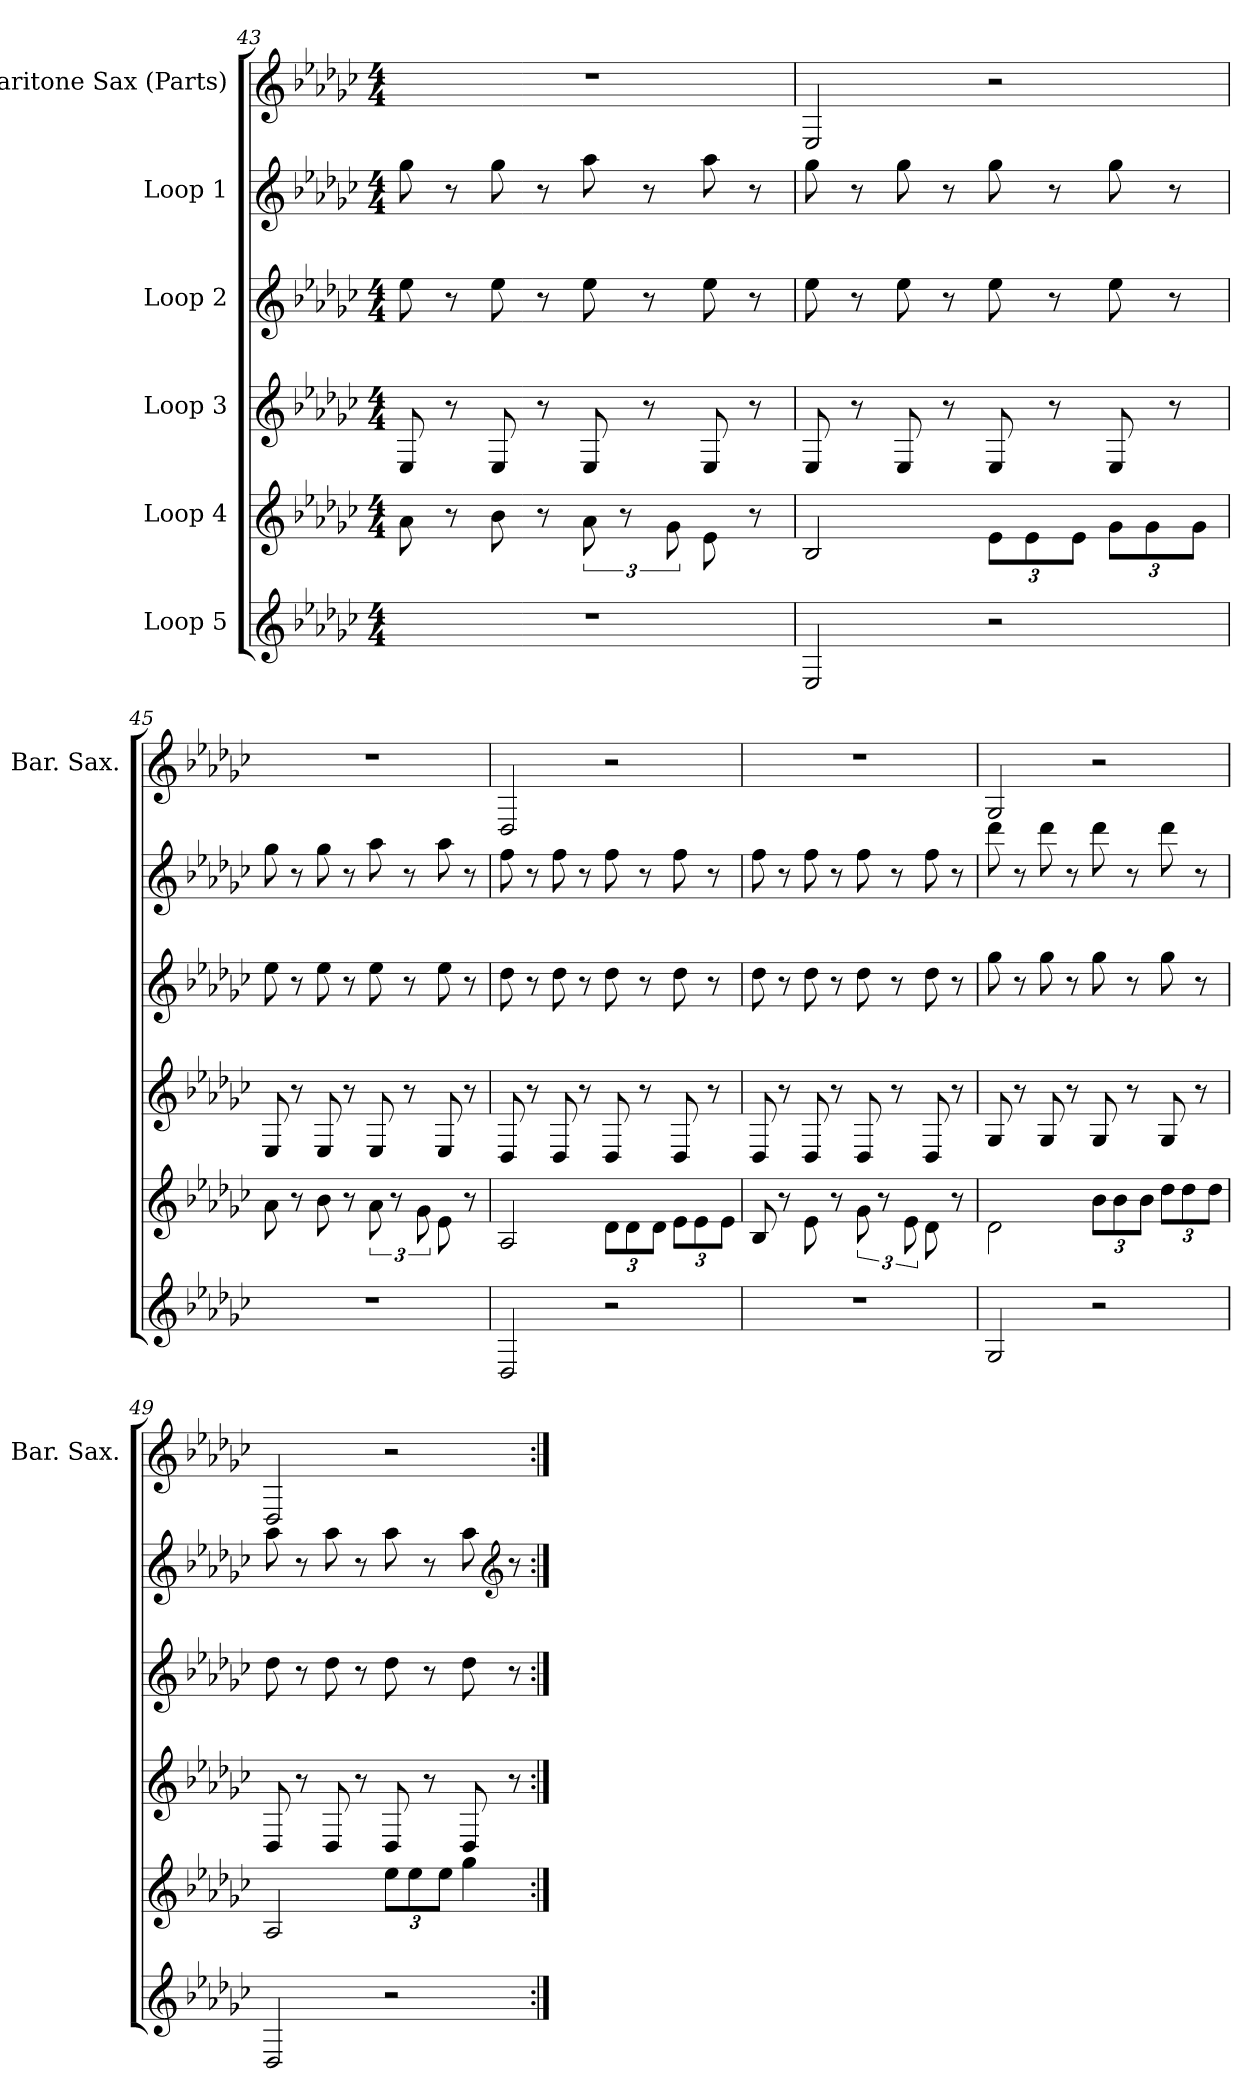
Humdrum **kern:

**kern	**kern	**kern	**kern	**kern	**kern
*part6	*part5	*part4	*part3	*part2	*part1
*staff6	*staff5	*staff4	*staff3	*staff2	*staff1
*I"Loop 5	*I"Loop 4	*I"Loop 3	*I"Loop 2	*I"Loop 1	*I"Baritone Sax (Parts)
*	*	*	*	*	*I'Bar. Sax.
*clefG2	*clefG2	*clefG2	*clefG2	*clefG2	*clefG2
*ITrd19c33	*ITrd12c21	*ITrd12c21	*ITrd12c21	*ITrd12c21	*ITrd12c21
*k[b-e-a-d-g-c-]	*k[b-e-a-d-g-c-]	*k[b-e-a-d-g-c-]	*k[b-e-a-d-g-c-]	*k[b-e-a-d-g-c-]	*k[b-e-a-d-g-c-]
*M4/4	*M4/4	*M4/4	*M4/4	*M4/4	*M4/4
=43	=43	=43	=43	=43	=43
1r	8A-\	8EE-/	8e-\	8g-\	1r
.	8r	8r	8r	8r	.
.	8B-\	8EE-/	8e-\	8g-\	.
.	8r	8r	8r	8r	.
.	12A-\	8EE-/	8e-\	8a-\	.
.	12r	.	.	.	.
.	.	8r	8r	8r	.
.	12G-\	.	.	.	.
.	8E-\	8EE-/	8e-\	8a-\	.
.	8r	8r	8r	8r	.
!!LO:LB:g=z
=44	=44	=44	=44	=44	=44
2EEE-/	2BB-/	8EE-/	8e-\	8g-\	2EE-/
.	.	8r	8r	8r	.
.	.	8EE-/	8e-\	8g-\	.
.	.	8r	8r	8r	.
*	*Xbrackettup	*	*	*	*
2r	12E-\L	8EE-/	8e-\	8g-\	2r
.	12E-\	.	.	.	.
.	.	8r	8r	8r	.
.	12E-\J	.	.	.	.
.	12G-\L	8EE-/	8e-\	8g-\	.
.	12G-\	.	.	.	.
.	.	8r	8r	8r	.
.	12G-\J	.	.	.	.
=45	=45	=45	=45	=45	=45
1r	8A-\	8EE-/	8e-\	8g-\	1r
.	8r	8r	8r	8r	.
.	8B-\	8EE-/	8e-\	8g-\	.
.	8r	8r	8r	8r	.
*	*brackettup	*	*	*	*
.	12A-\	8EE-/	8e-\	8a-\	.
.	12r	.	.	.	.
.	.	8r	8r	8r	.
.	12G-\	.	.	.	.
.	8E-\	8EE-/	8e-\	8a-\	.
.	8r	8r	8r	8r	.
=46	=46	=46	=46	=46	=46
2DDD-/	2AA-/	8DD-/	8d-\	8f\	2DD-/
.	.	8r	8r	8r	.
.	.	8DD-/	8d-\	8f\	.
.	.	8r	8r	8r	.
*	*Xbrackettup	*	*	*	*
2r	12D-\L	8DD-/	8d-\	8f\	2r
.	12D-\	.	.	.	.
.	.	8r	8r	8r	.
.	12D-\J	.	.	.	.
.	12E-\L	8DD-/	8d-\	8f\	.
.	12E-\	.	.	.	.
.	.	8r	8r	8r	.
.	12E-\J	.	.	.	.
=47	=47	=47	=47	=47	=47
1r	8BB-/	8DD-/	8d-\	8f\	1r
.	8r	8r	8r	8r	.
.	8E-\	8DD-/	8d-\	8f\	.
.	8r	8r	8r	8r	.
*	*brackettup	*	*	*	*
.	12G-\	8DD-/	8d-\	8f\	.
.	12r	.	.	.	.
.	.	8r	8r	8r	.
.	12E-\	.	.	.	.
.	8D-\	8DD-/	8d-\	8f\	.
.	8r	8r	8r	8r	.
!!LO:PB:g=z
=48	=48	=48	=48	=48	=48
2GGG-/	2D-\	8GG-/	8g-\	8dd-\	2GG-/
.	.	8r	8r	8r	.
.	.	8GG-/	8g-\	8dd-\	.
.	.	8r	8r	8r	.
*	*Xbrackettup	*	*	*	*
2r	12B-\L	8GG-/	8g-\	8dd-\	2r
.	12B-\	.	.	.	.
.	.	8r	8r	8r	.
.	12B-\J	.	.	.	.
.	12d-\L	8GG-/	8g-\	8dd-\	.
.	12d-\	.	.	.	.
.	.	8r	8r	8r	.
.	12d-\J	.	.	.	.
=49	=49	=49	=49	=49	=49
2DDD-/	2AA-/	8DD-/	8d-\	8a-\	2DD-/
.	.	8r	8r	8r	.
.	.	8DD-/	8d-\	8a-\	.
.	.	8r	8r	8r	.
2r	12e-\L	8DD-/	8d-\	8a-\	2r
.	12e-\	.	.	.	.
.	.	8r	8r	8r	.
.	12e-\J	.	.	.	.
.	4g-\	8DD-/	8d-\	8a-\	.
*	*	*	*	*clefG2	*
.	.	8r	8r	8r	.
=:|!	=:|!	=:|!	=:|!	=:|!	=:|!
*-	*-	*-	*-	*-	*-
